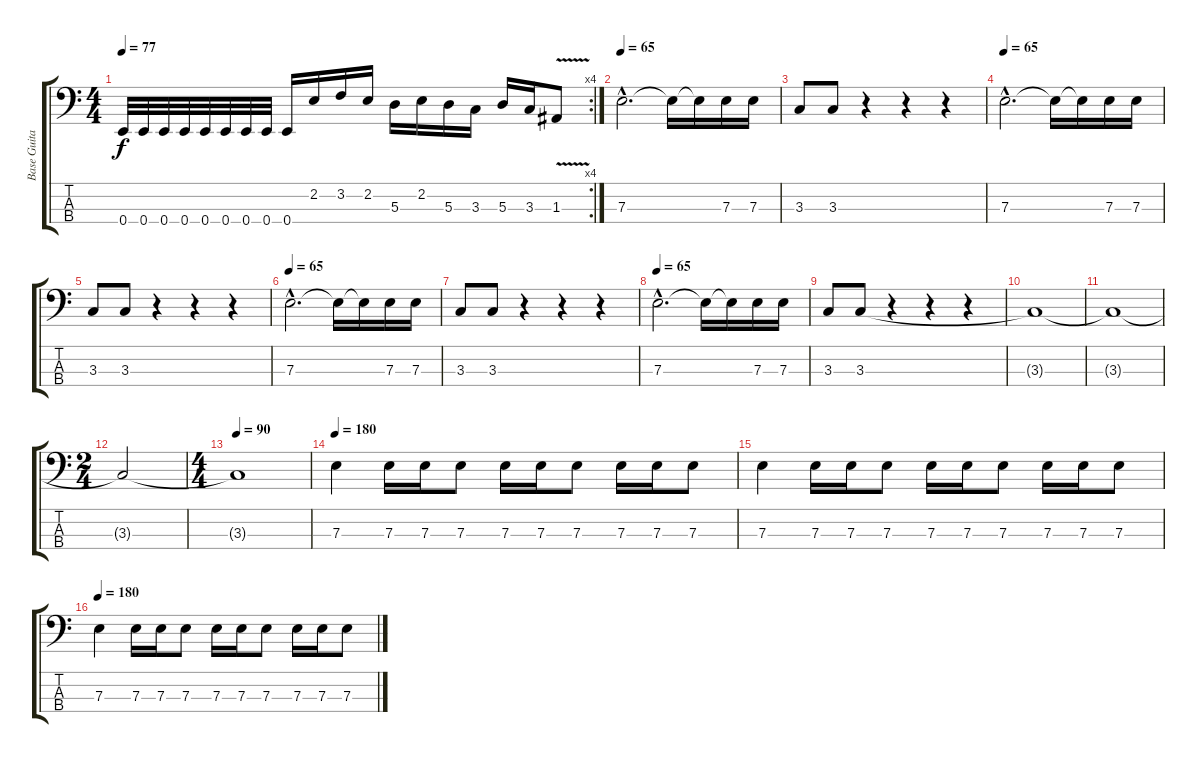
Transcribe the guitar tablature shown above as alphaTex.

\track ("Base Guitar" "Base Guita") {instrument electricbassfinger}
\staff {score tabs}
\tuning (G2 D2 A1 E1) {hide}
\rc 4
\ts (4 4)
\tempo 77
\clef f4
\ks c
0.4.32{dy f} 0.4.32 0.4.32 0.4.32 0.4.32 0.4.32 0.4.32 0.4.32 0.4.16 2.2.16 3.2.16 2.2.16 5.3.16 2.2.16 5.3.16 3.3.16 5.3.16 3.3.16 1.3{v}.8 |
\tempo 65
7.3{hac}.2{d} 7.3{t}.16 7.3{t}.16 7.3.16 7.3.16 |
3.3.8 3.3.8 r.4 r.4 r.4 |
\tempo 65
7.3{hac}.2{d} 7.3{t}.16 7.3{t}.16 7.3.16 7.3.16 |
3.3.8 3.3.8 r.4 r.4 r.4 |
\tempo 65
7.3{hac}.2{d} 7.3{t}.16 7.3{t}.16 7.3.16 7.3.16 |
3.3.8 3.3.8 r.4 r.4 r.4 |
\tempo 65
7.3{hac}.2{d} 7.3{t}.16 7.3{t}.16 7.3.16 7.3.16 |
3.3.8 3.3.8 r.4 r.4 r.4 |
3.3{t}.1 |
3.3{t}.1 |
\ts (2 4)
3.3{t}.2 |
\ts (4 4)
\tempo 90
3.3{t}.1 |
\tempo 180
7.3.4 7.3.16 7.3.16 7.3.8 7.3.16 7.3.16 7.3.8 7.3.16 7.3.16 7.3.8 |
7.3.4 7.3.16 7.3.16 7.3.8 7.3.16 7.3.16 7.3.8 7.3.16 7.3.16 7.3.8 |
\tempo 180
7.3.4 7.3.16 7.3.16 7.3.8 7.3.16 7.3.16 7.3.8 7.3.16 7.3.16 7.3.8
